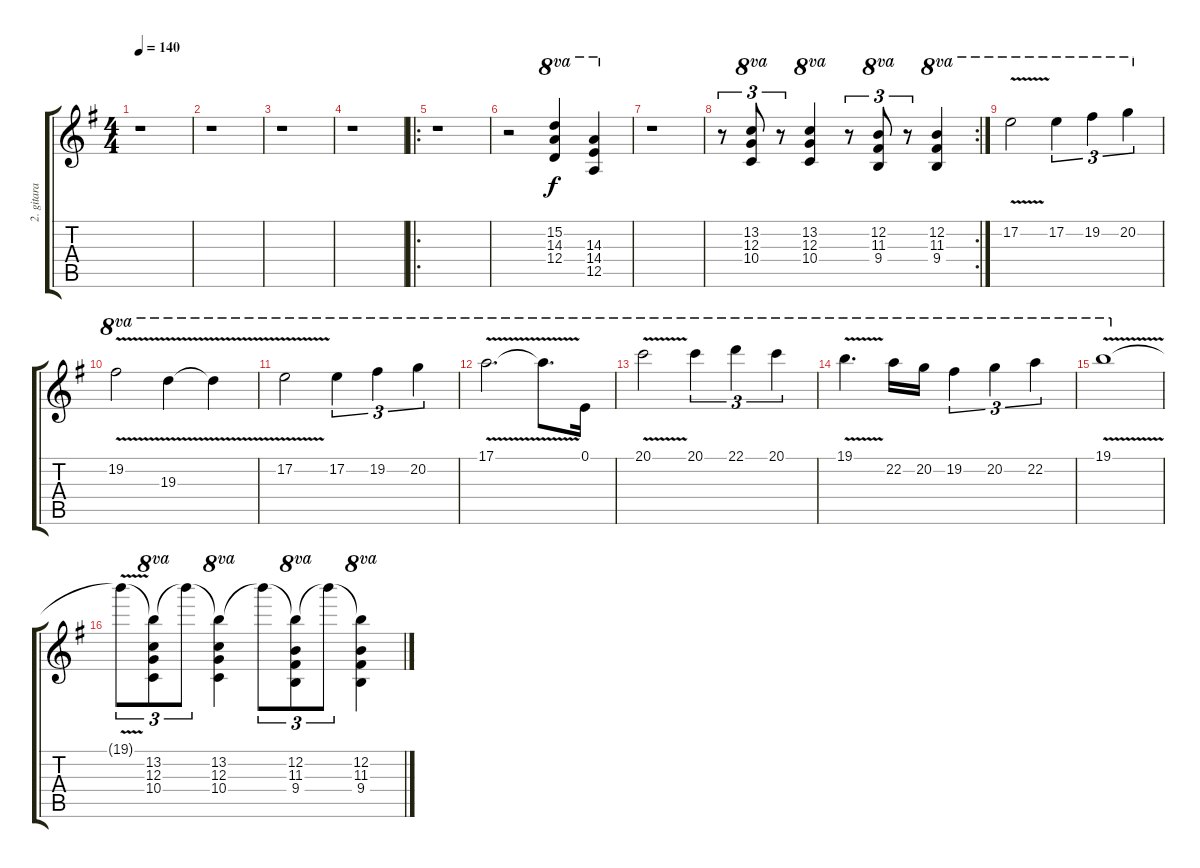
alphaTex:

\track ("2. gitara" "2. gitara") {instrument distortionguitar}
\staff {score tabs}
\tuning (E4 B3 G3 D3 A2 E2) {hide}
\ts (4 4)
\tempo 140
\clef g2
\ks g
r.1{dy f instrument distortionguitar} |
r.1 |
r.1 |
r.1 |
\ro
r.1 |
r.2 (15.2 14.3 12.4).4{ot 8va} (14.3 14.4 12.5).4{ot 8va} |
r.1 |
\rc 2
r.8{tu (3 2)} (13.2 12.3 10.4).8{tu (3 2) ot 8va} r.8{tu (3 2)} (13.2 12.3 10.4).4{ot 8va} r.8{tu (3 2)} (12.2 11.3 9.4).8{tu (3 2) ot 8va} r.8{tu (3 2)} (12.2 11.3 9.4).4{ot 8va} |
17.2{v}.2{ot 8va} 17.2.4{tu (3 2) ot 8va} 19.2.4{tu (3 2) ot 8va} 20.2.4{tu (3 2) ot 8va} |
19.2{v}.2{ot 8va} 19.3{v}.4{ot 8va} 19.3{t}.4{ot 8va} |
17.2{v}.2{ot 8va} 17.2.4{tu (3 2) ot 8va} 19.2.4{tu (3 2) ot 8va} 20.2.4{tu (3 2) ot 8va} |
17.1{v}.2{d ot 8va} 17.1{t}.8{d ot 8va} 0.1.16{ot 8va} |
20.1{v}.2{ot 8va} 20.1.4{tu (3 2) ot 8va} 22.1.4{tu (3 2) ot 8va} 20.1.4{tu (3 2) ot 8va} |
19.1{v}.4{d ot 8va} 22.2.16{ot 8va} 20.2.16{ot 8va} 19.2.4{tu (3 2) ot 8va} 20.2.4{tu (3 2) ot 8va} 22.2.4{tu (3 2) ot 8va} |
19.1{v}.1{ot 8va} |
19.1{t}.8{tu (3 2)} (19.1{t} 13.2 12.3 10.4).8{tu (3 2) ot 8va} 19.1{t}.8{tu (3 2)} (19.1{t} 13.2 12.3 10.4).4{ot 8va} 19.1{t}.8{tu (3 2)} (19.1{t} 12.2 11.3 9.4).8{tu (3 2) ot 8va} 19.1{t}.8{tu (3 2)} (19.1{t} 12.2 11.3 9.4).4{ot 8va}
